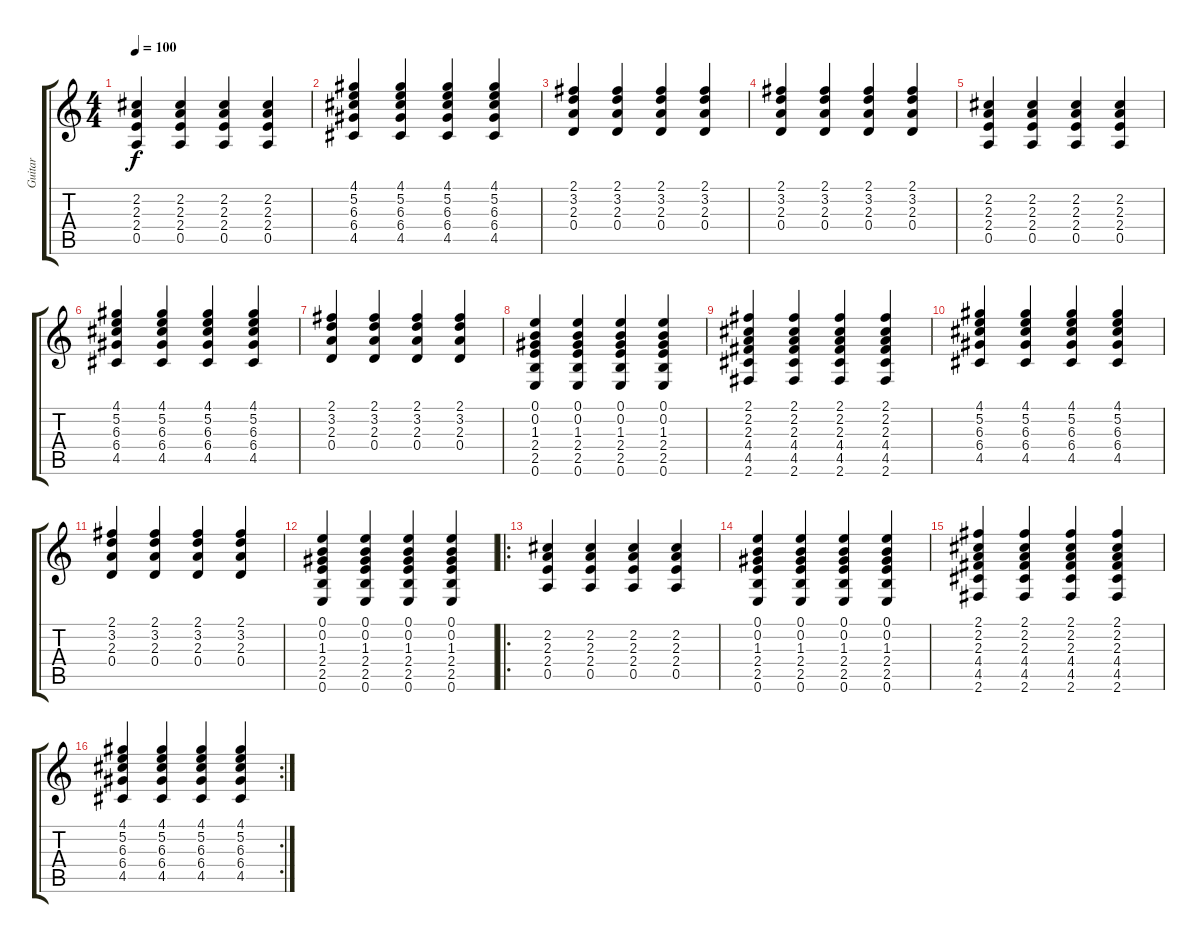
\track ("Guitar" "Guitar") {instrument acousticguitarsteel}
\staff {score tabs}
\tuning (E4 B3 G3 D3 A2 E2) {hide}
\ts (4 4)
\tempo 100
\clef g2
\ks c
(2.2 2.3 2.4 0.5).4{dy f} (2.2 2.3 2.4 0.5).4 (2.2 2.3 2.4 0.5).4 (2.2 2.3 2.4 0.5).4 |
(4.1 5.2 6.3 6.4 4.5).4 (4.1 5.2 6.3 6.4 4.5).4 (4.1 5.2 6.3 6.4 4.5).4 (4.1 5.2 6.3 6.4 4.5).4 |
(2.1 3.2 2.3 0.4).4 (2.1 3.2 2.3 0.4).4 (2.1 3.2 2.3 0.4).4 (2.1 3.2 2.3 0.4).4 |
(2.1 3.2 2.3 0.4).4 (2.1 3.2 2.3 0.4).4 (2.1 3.2 2.3 0.4).4 (2.1 3.2 2.3 0.4).4 |
(2.2 2.3 2.4 0.5).4 (2.2 2.3 2.4 0.5).4 (2.2 2.3 2.4 0.5).4 (2.2 2.3 2.4 0.5).4 |
(4.1 5.2 6.3 6.4 4.5).4 (4.1 5.2 6.3 6.4 4.5).4 (4.1 5.2 6.3 6.4 4.5).4 (4.1 5.2 6.3 6.4 4.5).4 |
(2.1 3.2 2.3 0.4).4 (2.1 3.2 2.3 0.4).4 (2.1 3.2 2.3 0.4).4 (2.1 3.2 2.3 0.4).4 |
(0.1 0.2 1.3 2.4 2.5 0.6).4 (0.1 0.2 1.3 2.4 2.5 0.6).4 (0.1 0.2 1.3 2.4 2.5 0.6).4 (0.1 0.2 1.3 2.4 2.5 0.6).4 |
(2.1 2.2 2.3 4.4 4.5 2.6).4 (2.1 2.2 2.3 4.4 4.5 2.6).4 (2.1 2.2 2.3 4.4 4.5 2.6).4 (2.1 2.2 2.3 4.4 4.5 2.6).4 |
(4.1 5.2 6.3 6.4 4.5).4 (4.1 5.2 6.3 6.4 4.5).4 (4.1 5.2 6.3 6.4 4.5).4 (4.1 5.2 6.3 6.4 4.5).4 |
(2.1 3.2 2.3 0.4).4 (2.1 3.2 2.3 0.4).4 (2.1 3.2 2.3 0.4).4 (2.1 3.2 2.3 0.4).4 |
(0.1 0.2 1.3 2.4 2.5 0.6).4 (0.1 0.2 1.3 2.4 2.5 0.6).4 (0.1 0.2 1.3 2.4 2.5 0.6).4 (0.1 0.2 1.3 2.4 2.5 0.6).4 |
\ro
(2.2 2.3 2.4 0.5).4 (2.2 2.3 2.4 0.5).4 (2.2 2.3 2.4 0.5).4 (2.2 2.3 2.4 0.5).4 |
(0.1 0.2 1.3 2.4 2.5 0.6).4 (0.1 0.2 1.3 2.4 2.5 0.6).4 (0.1 0.2 1.3 2.4 2.5 0.6).4 (0.1 0.2 1.3 2.4 2.5 0.6).4 |
(2.1 2.2 2.3 4.4 4.5 2.6).4 (2.1 2.2 2.3 4.4 4.5 2.6).4 (2.1 2.2 2.3 4.4 4.5 2.6).4 (2.1 2.2 2.3 4.4 4.5 2.6).4 |
\rc 2
(4.1 5.2 6.3 6.4 4.5).4 (4.1 5.2 6.3 6.4 4.5).4 (4.1 5.2 6.3 6.4 4.5).4 (4.1 5.2 6.3 6.4 4.5).4
